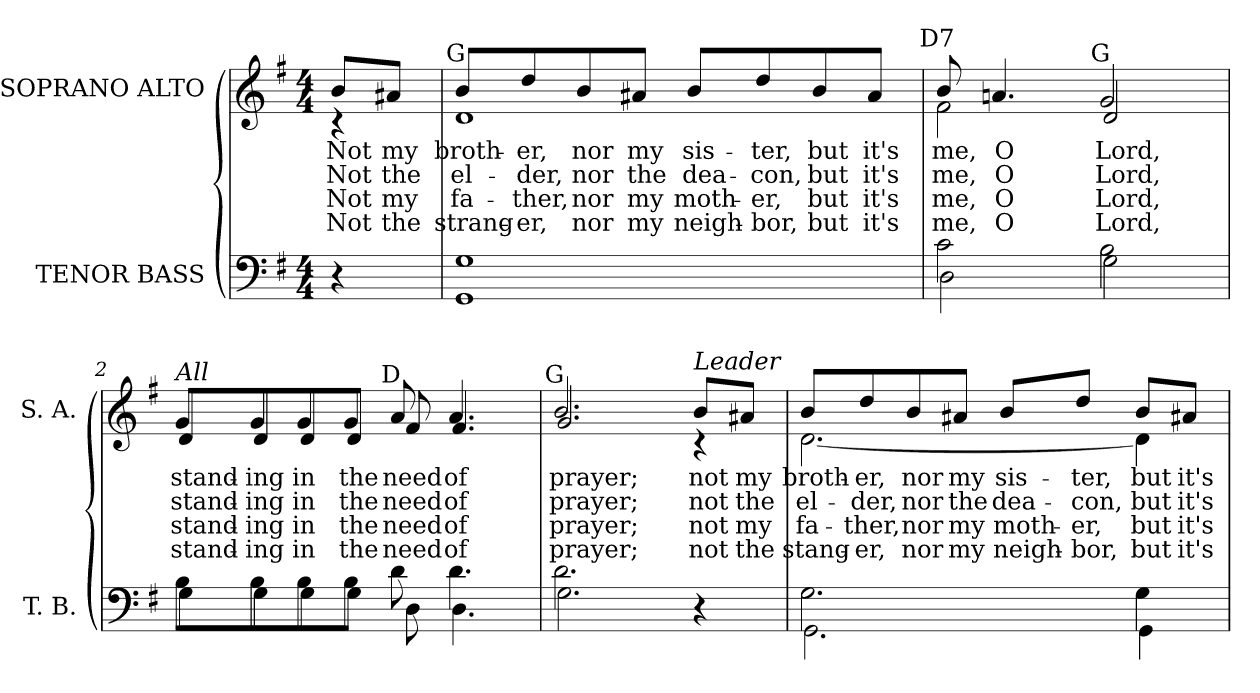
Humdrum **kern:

**kern	**kern	**text	**text	**text	**text
*part2	*part1	*part1	*part1	*part1	*part1
*staff2	*staff1	*staff1	*staff1	*staff1	*staff1
*I"TENOR BASS	*I"SOPRANO ALTO	*	*	*	*
*I'T. B.	*I'S. A.	*	*	*	*
!!LO:PB:g=z
*clefF4	*clefG2	*	*	*	*
*k[f#]	*k[f#]	*	*	*	*
*G:	*G:	*	*	*	*
*M4/4	*M4/4	*	*	*	*
=	=	=	=	=	=
!	!LO:TX:a:i:t=Leader	!	!	!	!
!	!LO:TX:b:cj:t=1	!	!	!	!
!	!LO:TX:b:cj:t=2	!	!	!	!
!	!LO:TX:b:cj:t=3	!	!	!	!
!	!LO:TX:b:cj:t=4	!	!	!	!
!	!	!LO:LY:b:color=#000000	!LO:LY:b:color=#000000	!LO:LY:b:color=#000000	!LO:LY:b:color=#000000
*	*^	*	*	*	*
4r	8bi/L	4r	Not	Not	Not	Not
!	!	!	!LO:LY:b:color=#000000	!LO:LY:b:color=#000000	!LO:LY:b:color=#000000	!LO:LY:b:color=#000000
.	8a#Xi/J	.	my	the	my	the
=	=	=	=	=	=	=
*^	*	*	*	*	*	*
!	!	!LO:TX:a:cj:t=G	!	!	!	!	!
!	!	!	!	!LO:LY:b:color=#000000	!LO:LY:b:color=#000000	!LO:LY:b:color=#000000	!LO:LY:b:color=#000000
1Gi	1GGi	8bi/L	1di	broth-	el-	fa-	strang-
!	!	!	!	!LO:LY:b:color=#000000	!LO:LY:b:color=#000000	!LO:LY:b:color=#000000	!LO:LY:b:color=#000000
.	.	8ddi/	.	-er,	-der,	-ther,	-er,
!	!	!	!	!LO:LY:b:color=#000000	!LO:LY:b:color=#000000	!LO:LY:b:color=#000000	!LO:LY:b:color=#000000
.	.	8bi/	.	nor	nor	nor	nor
!	!	!	!	!LO:LY:b:color=#000000	!LO:LY:b:color=#000000	!LO:LY:b:color=#000000	!LO:LY:b:color=#000000
.	.	8a#Xi/J	.	my	the	my	my
!	!	!	!	!LO:LY:b:color=#000000	!LO:LY:b:color=#000000	!LO:LY:b:color=#000000	!LO:LY:b:color=#000000
.	.	8bi/L	.	sis-	dea-	moth-	neigh-
!	!	!	!	!LO:LY:b:color=#000000	!LO:LY:b:color=#000000	!LO:LY:b:color=#000000	!LO:LY:b:color=#000000
.	.	8ddi/	.	-ter,	-con,	-er,	-bor,
!	!	!	!	!LO:LY:b:color=#000000	!LO:LY:b:color=#000000	!LO:LY:b:color=#000000	!LO:LY:b:color=#000000
.	.	8bi/	.	but	but	but	but
!	!	!	!	!LO:LY:b:color=#000000	!LO:LY:b:color=#000000	!LO:LY:b:color=#000000	!LO:LY:b:color=#000000
.	.	8a#i/J	.	it's	it's	it's	it's
=1	=1	=1	=1	=1	=1	=1	=1
!	!	!LO:TX:a:cj:t=D7	!	!	!	!	!
!	!	!	!	!LO:LY:b:color=#000000	!LO:LY:b:color=#000000	!LO:LY:b:color=#000000	!LO:LY:b:color=#000000
2ci\	2Di\	8bi/	2f#i\	me,	me,	me,	me,
!	!	!	!	!LO:LY:b:color=#000000	!LO:LY:b:color=#000000	!LO:LY:b:color=#000000	!LO:LY:b:color=#000000
.	.	4.ani/	.	O	O	O	O
!	!	!LO:TX:a:cj:t=G	!	!	!	!	!
!	!	!	!	!LO:LY:b:color=#000000	!LO:LY:b:color=#000000	!LO:LY:b:color=#000000	!LO:LY:b:color=#000000
2Bi\	2Gi\	2gi/	2di/	Lord,	Lord,	Lord,	Lord,
!!LO:LB:g=z	!!
=2	=2	=2	=2	=2	=2	=2	=2
!	!	!LO:TX:a:i:t=All	!	!	!	!	!
!	!	!	!	!LO:LY:b:color=#000000	!LO:LY:b:color=#000000	!LO:LY:b:color=#000000	!LO:LY:b:color=#000000
8Bi\L	8Gi\L	8gi/L	8di/L	stand-	stand-	stand-	stand-
!	!	!	!	!LO:LY:b:color=#000000	!LO:LY:b:color=#000000	!LO:LY:b:color=#000000	!LO:LY:b:color=#000000
8Bi\	8Gi\	8gi/	8di/	-ing	-ing	-ing	-ing
!	!	!	!	!LO:LY:b:color=#000000	!LO:LY:b:color=#000000	!LO:LY:b:color=#000000	!LO:LY:b:color=#000000
8Bi\	8Gi\	8gi/	8di/	in	in	in	in
!	!	!	!	!LO:LY:b:color=#000000	!LO:LY:b:color=#000000	!LO:LY:b:color=#000000	!LO:LY:b:color=#000000
8Bi\J	8Gi\J	8gi/J	8di/J	the	the	the	the
!	!	!LO:TX:a:cj:t=D	!	!	!	!	!
!	!	!	!	!LO:LY:b:color=#000000	!LO:LY:b:color=#000000	!LO:LY:b:color=#000000	!LO:LY:b:color=#000000
8di\	8Di\	8ai/	8f#i/	need	need	need	need
!	!	!	!	!LO:LY:b:color=#000000	!LO:LY:b:color=#000000	!LO:LY:b:color=#000000	!LO:LY:b:color=#000000
4.di\	4.Di\	4.ai/	4.f#i/	of	of	of	of
=3	=3	=3	=3	=3	=3	=3	=3
!	!	!LO:TX:a:cj:t=G	!	!	!	!	!
!	!	!	!	!LO:LY:b:color=#000000	!LO:LY:b:color=#000000	!LO:LY:b:color=#000000	!LO:LY:b:color=#000000
2.di\	2.Gi\	2.bi/	2.gi/	prayer;	prayer;	prayer;	prayer;
!	!	!LO:TX:a:i:t=Leader	!	!	!	!	!
!	!	!	!	!LO:LY:b:color=#000000	!LO:LY:b:color=#000000	!LO:LY:b:color=#000000	!LO:LY:b:color=#000000
4r	4ryy	8bi/L	4r	not	not	not	not
!	!	!	!	!LO:LY:b:color=#000000	!LO:LY:b:color=#000000	!LO:LY:b:color=#000000	!LO:LY:b:color=#000000
.	.	8a#Xi/J	.	my	the	my	the
=4	=4	=4	=4	=4	=4	=4	=4
!	!	!	!	!LO:LY:b:color=#000000	!LO:LY:b:color=#000000	!LO:LY:b:color=#000000	!LO:LY:b:color=#000000
2.Gi\	2.GGi\	8bi/L	[2.di\	broth-	el-	fa-	stang-
!	!	!	!	!LO:LY:b:color=#000000	!LO:LY:b:color=#000000	!LO:LY:b:color=#000000	!LO:LY:b:color=#000000
.	.	8ddi/	.	-er,	-der,	-ther,	-er,
!	!	!	!	!LO:LY:b:color=#000000	!LO:LY:b:color=#000000	!LO:LY:b:color=#000000	!LO:LY:b:color=#000000
.	.	8bi/	.	nor	nor	nor	nor
!	!	!	!	!LO:LY:b:color=#000000	!LO:LY:b:color=#000000	!LO:LY:b:color=#000000	!LO:LY:b:color=#000000
.	.	8a#Xi/J	.	my	the	my	my
!	!	!	!	!LO:LY:b:color=#000000	!LO:LY:b:color=#000000	!LO:LY:b:color=#000000	!LO:LY:b:color=#000000
.	.	8bi/L	.	sis-	dea-	moth-	neigh-
!	!	!	!	!LO:LY:b:color=#000000	!LO:LY:b:color=#000000	!LO:LY:b:color=#000000	!LO:LY:b:color=#000000
.	.	8ddi/J	.	-ter,	-con,	-er,	-bor,
!!LO:LB:g=z	!!
=5-	=5-	=5-	=5-	=5-	=5-	=5-	=5-
!	!	!	!	!LO:LY:b:color=#000000	!LO:LY:b:color=#000000	!LO:LY:b:color=#000000	!LO:LY:b:color=#000000
4Gi\	4GGi\	8bi/L	4di\]	but	but	but	but
!	!	!	!	!LO:LY:b:color=#000000	!LO:LY:b:color=#000000	!LO:LY:b:color=#000000	!LO:LY:b:color=#000000
.	.	8a#Xi/J	.	it's	it's	it's	it's
*v	*v	*	*	*	*	*	*
*	*v	*v	*	*	*	*
=	=	=	=	=	=
*-	*-	*-	*-	*-	*-
